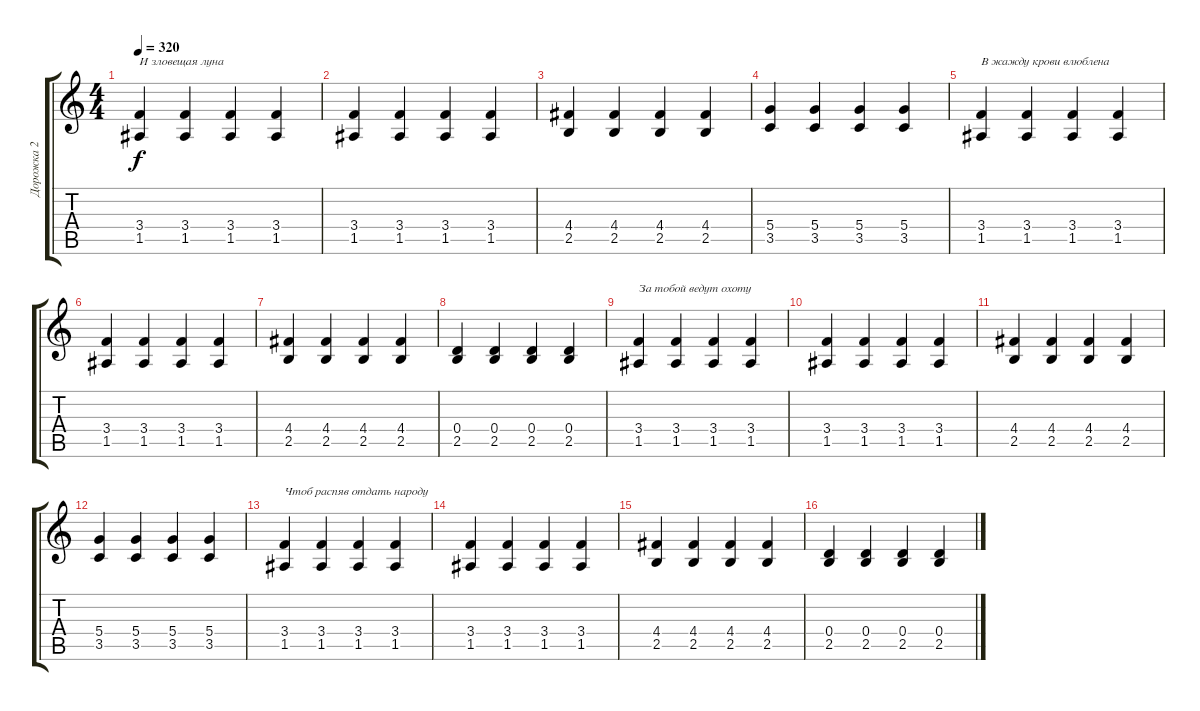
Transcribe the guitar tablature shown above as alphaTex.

\track ("Дорожка 2" "Дорожка 2") {instrument distortionguitar}
\staff {score tabs}
\tuning (E4 B3 G3 D3 A2 E2) {hide}
\ts (4 4)
\tempo 320
\clef g2
\ks c
(3.4 1.5).4{txt "И зловещая луна " dy f} (3.4 1.5).4 (3.4 1.5).4 (3.4 1.5).4 |
(3.4 1.5).4 (3.4 1.5).4 (3.4 1.5).4 (3.4 1.5).4 |
(4.4 2.5).4 (4.4 2.5).4 (4.4 2.5).4 (4.4 2.5).4 |
(5.4 3.5).4 (5.4 3.5).4 (5.4 3.5).4 (5.4 3.5).4 |
(3.4 1.5).4{txt "В жажду крови влюблена"} (3.4 1.5).4 (3.4 1.5).4 (3.4 1.5).4 |
(3.4 1.5).4 (3.4 1.5).4 (3.4 1.5).4 (3.4 1.5).4 |
(4.4 2.5).4 (4.4 2.5).4 (4.4 2.5).4 (4.4 2.5).4 |
(0.4 2.5).4 (0.4 2.5).4 (0.4 2.5).4 (0.4 2.5).4 |
(3.4 1.5).4{txt "За тобой ведут охоту"} (3.4 1.5).4 (3.4 1.5).4 (3.4 1.5).4 |
(3.4 1.5).4 (3.4 1.5).4 (3.4 1.5).4 (3.4 1.5).4 |
(4.4 2.5).4 (4.4 2.5).4 (4.4 2.5).4 (4.4 2.5).4 |
(5.4 3.5).4 (5.4 3.5).4 (5.4 3.5).4 (5.4 3.5).4 |
(3.4 1.5).4{txt "Чтоб распяв отдать народу"} (3.4 1.5).4 (3.4 1.5).4 (3.4 1.5).4 |
(3.4 1.5).4 (3.4 1.5).4 (3.4 1.5).4 (3.4 1.5).4 |
(4.4 2.5).4 (4.4 2.5).4 (4.4 2.5).4 (4.4 2.5).4 |
(0.4 2.5).4 (0.4 2.5).4 (0.4 2.5).4 (0.4 2.5).4
